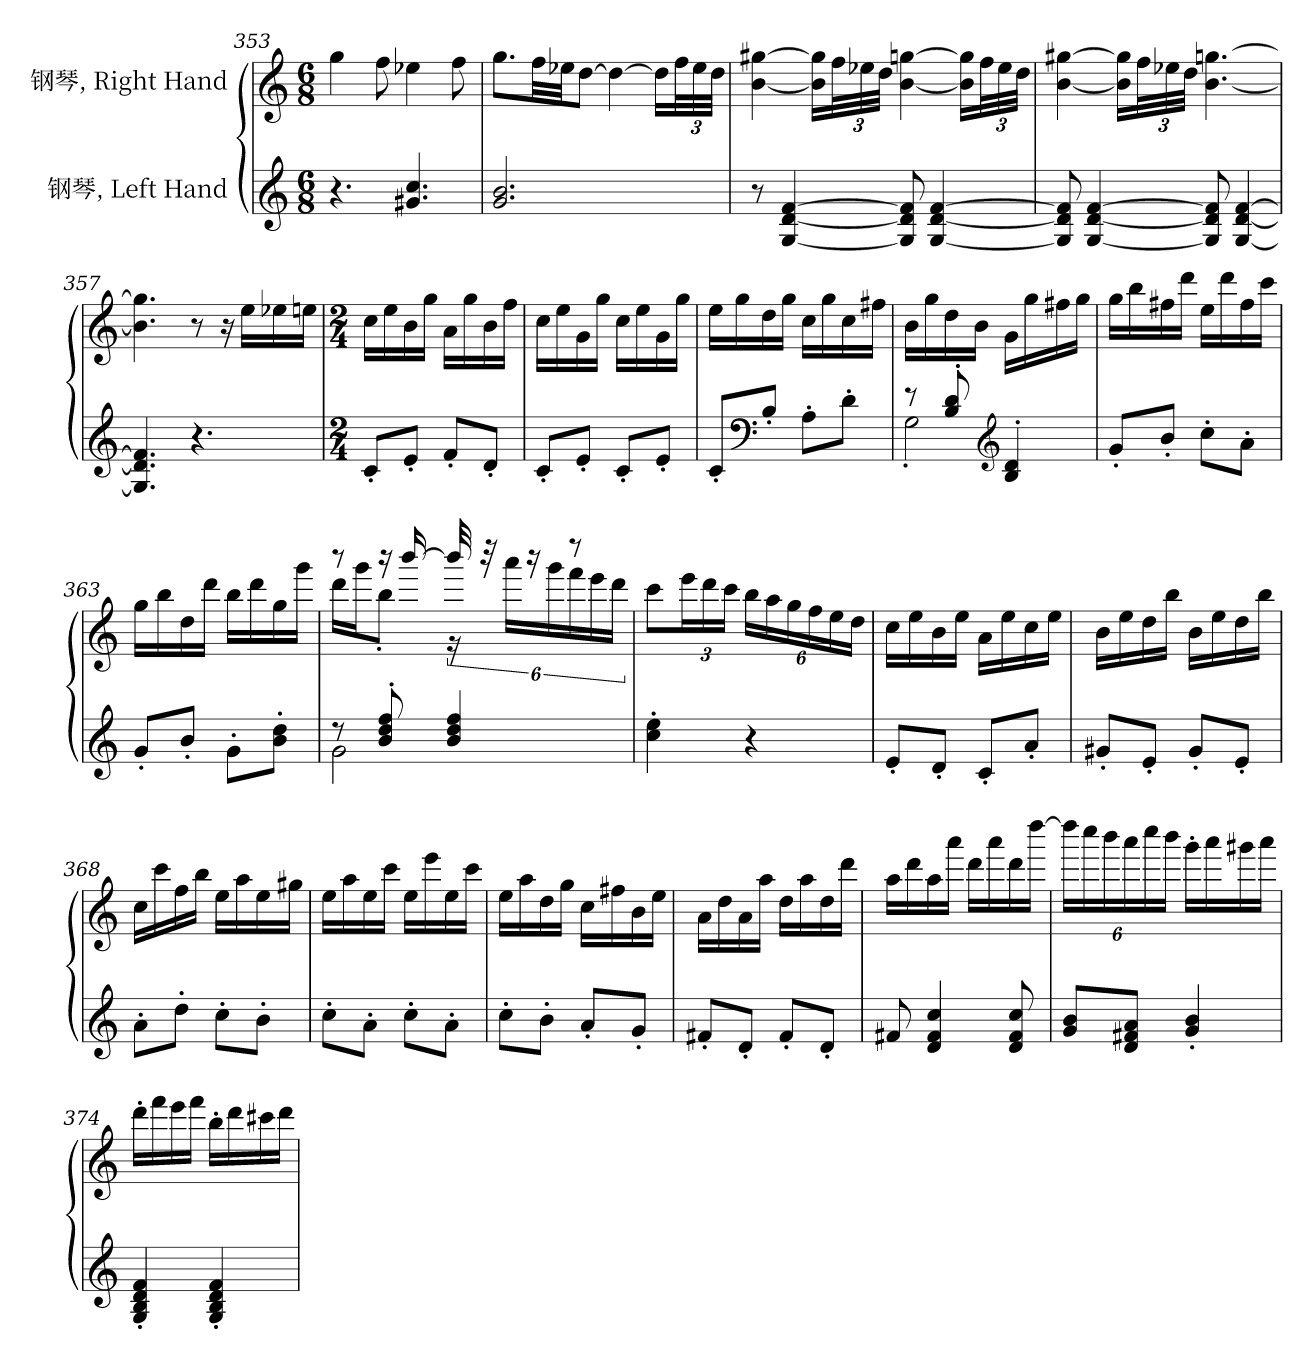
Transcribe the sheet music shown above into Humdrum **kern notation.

**kern	**kern
*part2	*part1
*staff2	*staff1
*I"钢琴, Left Hand	*I"钢琴, Right Hand
*clefG2	*clefG2
*k[]	*k[]
*M6/8	*M6/8
=353	=353
4.r	4gg\
.	8ff\
4.g#X/ 4.cc/	4ee-X\
.	8ff\
=354	=354
2.g/ 2.b/	8.gg\L
.	32ff\LL
.	32ee-X\JJ
.	[8dd\J
.	4dd\_
.	16dd\LL]
*	*Xbrackettup
.	48ff\L
.	48ee-\
.	48dd\JJJ
!!LO:PB:g=z
=355	=355
8r	[4b\ [4gg#X\
[4G/ [4d/ [4f/	.
.	16b\] 16gg#\]LL
.	48ff\L
.	48ee-X\
.	48dd\JJJ
8G/] 8d/] 8f/]	[4b\ [4ggn\
[4G/ [4d/ [4f/	.
.	16b\] 16gg\]LL
.	48ff\L
.	48ee-\
.	48dd\JJJ
=356	=356
8G/] 8d/] 8f/]	[4b\ [4gg#X\
[4G/ [4d/ [4f/	.
.	16b\] 16gg#\]LL
.	48ff\L
.	48ee-X\
.	48dd\JJJ
8G/] 8d/] 8f/]	[4.b\ [4.ggn\
[4G/ [4d/ [4f/	.
=357	=357
4.G/] 4.d/] 4.f/]	4.b\] 4.gg\]
4.r	8r
.	16r
.	16ee\LL
.	16ee-X\
.	16een\JJ
=358	=358
*M2/4	*M2/4
8c'/L	16cc\LL
.	16ee\
8e'/J	16b\
.	16gg\JJ
8f'/L	16a\LL
.	16gg\
8d'/J	16b\
.	16ff\JJ
!!LO:LB:g=z
=359	=359
8c'/L	16cc\LL
.	16ee\
8e'/J	16g\
.	16gg\JJ
8c'/L	16cc\LL
.	16ee\
8e'/J	16g\
.	16gg\JJ
=360	=360
8c'/L	16ee\LL
.	16gg\
*clefF4	*
8B'/J	16dd\
.	16gg\JJ
8A'\L	16cc\LL
.	16gg\
8d'\J	16cc\
.	16ff#X\JJ
=361	=361
*	*MM112
*^	*
8r	2G'\	16b\LL
.	.	16gg\
8B/' 8d/'	.	16dd\
.	.	16b\JJ
*clefG2	*	*
4B/' 4d/'	.	16g\LL
*	*	*MM120
.	.	16gg\
.	.	16ff#X\
.	.	16gg\JJ
*v	*v	*
=362	=362
8g'/L	16gg\LL
.	16bb\
8b'/J	16ff#X\
.	16ddd\JJ
8cc'\L	16ee\LL
.	16ddd\
8a'\J	16ff#\
.	16ccc\JJ
!!LO:LB:g=z
=363	=363
8g'/L	16gg\LL
.	16bb\
8b'/J	16dd\
.	16ddd\JJ
8g'\L	16bb\LL
.	16ddd\
8b\' 8dd\'J	16gg\
.	16ggg\JJ
=364	=364
*	*MM60
*^	*^
8r	2g\	8r	16ddd\LL
.	.	.	16ggg\J
8b/' 8dd/' 8ff/'	.	16r	8bb'\J
.	.	[16bbb/	.
*	*	*	*brackettup
*	*	*MM104	*
4b/ 4dd/ 4ff/	.	32bbb/]	24r
.	.	32r	.
.	.	.	24aaa\LL
.	.	16r	.
.	.	.	24ggg\
*	*	*	*Xbrackettup
.	.	8r	24fff\
.	.	.	24eee\
.	.	.	24ddd\JJ
*v	*v	*	*
*	*v	*v
=365	=365
4cc\' 4ee\'	8ccc\L
.	24eee\L
.	24ddd\
.	24ccc\JJ
4r	24bb\LL
.	24aa\
.	24gg\
.	24ff\
.	24ee\
.	24dd\JJ
!!LO:LB:g=z
=366	=366
*	*MM120
8e'/L	16cc\LL
.	16ee\
8d'/J	16b\
.	16ee\JJ
8c'/L	16a\LL
.	16ee\
8a'/J	16cc\
.	16ee\JJ
=367	=367
8g#X'/L	16b\LL
.	16ee\
8e'/J	16dd\
.	16bb\JJ
8g#'/L	16b\LL
.	16ee\
8e'/J	16dd\
.	16bb\JJ
=368	=368
8a'\L	16cc\LL
.	16ccc\
8dd'\J	16ff\
.	16bb\JJ
8cc'\L	16ee\LL
.	16aa\
8b'\J	16ee\
.	16gg#X\JJ
=369	=369
8cc'\L	16ee\LL
.	16aa\
8a'\J	16ee\
.	16ccc\JJ
8cc'\L	16ee\LL
.	16eee\
8a'\J	16ee\
.	16ccc\JJ
=370	=370
8cc'\L	16ee\LL
.	16aa\
8b'\J	16dd\
.	16gg\JJ
8a'/L	16cc\LL
.	16ff#X\
8g'/J	16b\
.	16ee\JJ
!!LO:LB:g=z
=371	=371
*	*MM116
8f#X'/L	16a\LL
.	16dd\
8d'/J	16a\
.	16aa\JJ
8f#'/L	16dd\LL
.	16aa\
8d'/J	16dd\
.	16ddd\JJ
=372	=372
8f#X/	16aa\LL
.	16ddd\
4d/ 4f#/ 4cc/	16aa\
.	16aaa\JJ
.	16ddd\LL
.	16aaa\
8d/ 8f#/ 8cc/	16ddd\
.	[16dddd\JJ
=373	=373
*	*MM76
8g/ 8b/L	24dddd\LL]
.	24cccc\
.	24bbb\
8d/ 8f#X/ 8a/J	24aaa\
.	24cccc\
.	24bbb\JJ
4g/' 4b/'	16ggg'\LL
.	16aaa\
.	16ggg#X\
.	16aaa\JJ
!!LO:LB:g=z
=374	=374
4G/' 4B/' 4d/' 4f/'	16ddd'\LL
.	16fff\
.	16eee\
.	16fff\JJ
4G/' 4B/' 4d/' 4f/'	16bb'\LL
.	16ddd\
.	16ccc#X\
.	16ddd\JJ
=	=
*-	*-
